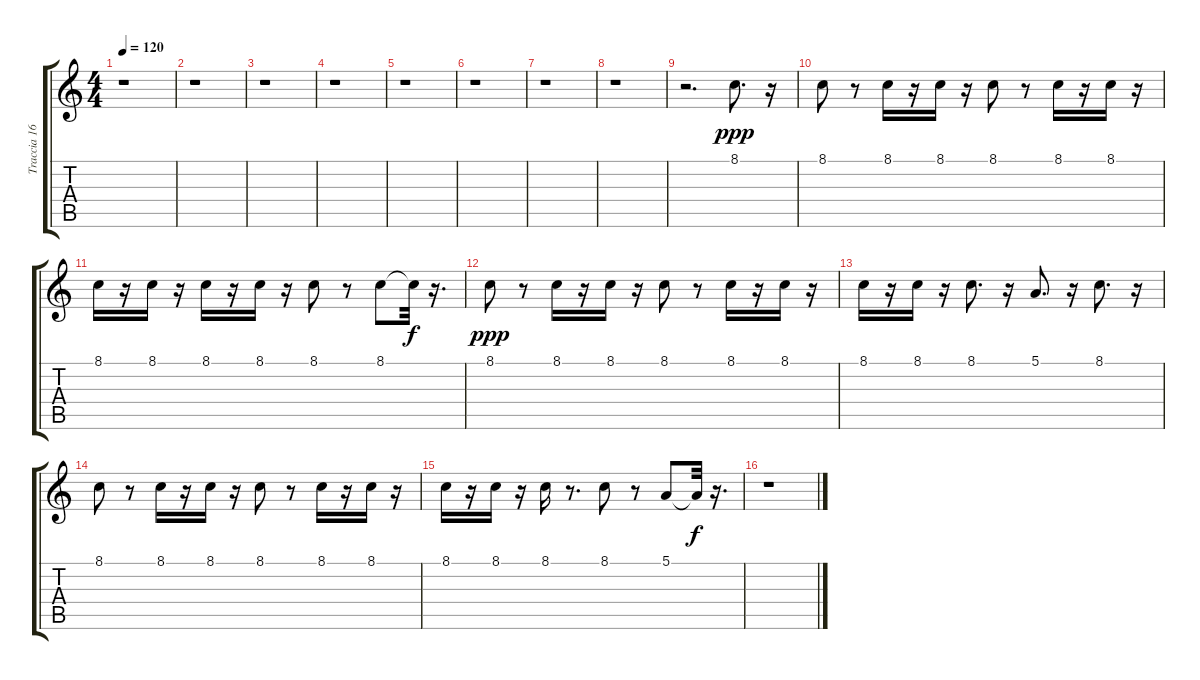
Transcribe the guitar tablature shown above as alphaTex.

\track ("Traccia 16" "Traccia 16") {instrument acousticgrandpiano}
\staff {score tabs}
\tuning (E4 B3 G3 D3 A2 E2) {hide}
\ts (4 4)
\tempo 120
\clef g2
\ks c
r.1{dy ppp} |
r.1 |
r.1 |
r.1 |
r.1 |
r.1 |
r.1 |
r.1 |
r.2{d} 8.1.8{d} r.16 |
8.1.8 r.8 8.1.16 r.16 8.1.16 r.16 8.1.8 r.8 8.1.16 r.16 8.1.16 r.16 |
8.1.16 r.16 8.1.16 r.16 8.1.16 r.16 8.1.16 r.16 8.1.8 r.8 8.1.8 8.1{t}.32{dy f} r.16{d} |
8.1.8{dy ppp} r.8 8.1.16 r.16 8.1.16 r.16 8.1.8 r.8 8.1.16 r.16 8.1.16 r.16 |
8.1.16 r.16 8.1.16 r.16 8.1.8{d} r.16 5.1.8{d} r.16 8.1.8{d} r.16 |
8.1.8 r.8 8.1.16 r.16 8.1.16 r.16 8.1.8 r.8 8.1.16 r.16 8.1.16 r.16 |
8.1.16 r.16 8.1.16 r.16 8.1.16 r.8{d} 8.1.8 r.8 5.1.8 5.1{t}.32{dy f} r.16{d} |
r.1
